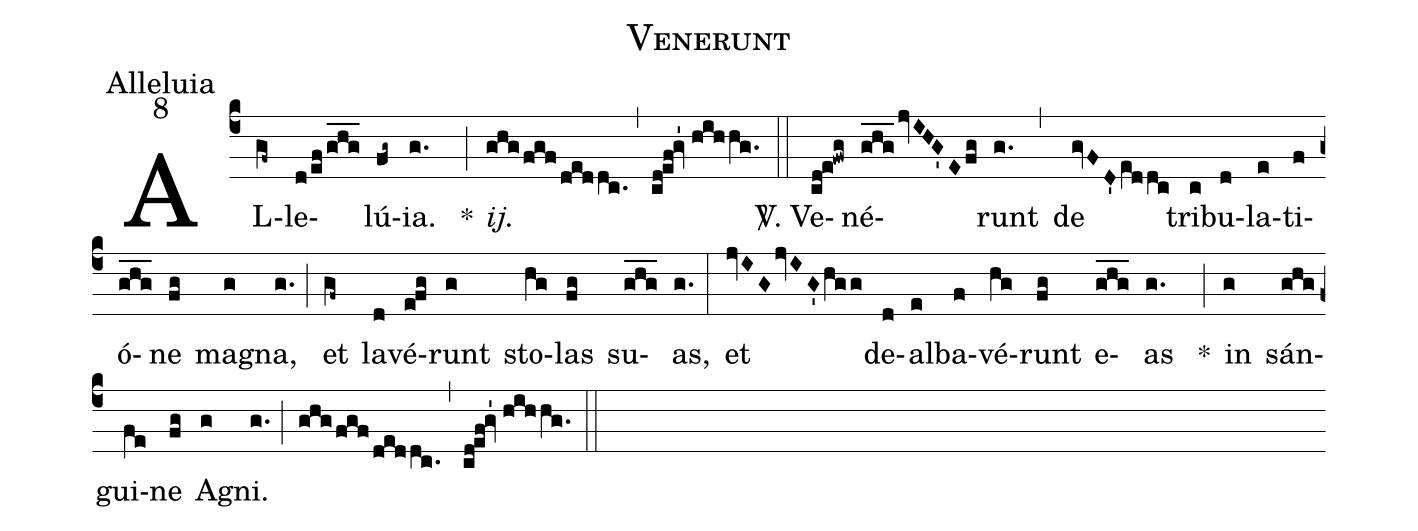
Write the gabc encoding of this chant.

name:Venerunt;
office-part:Alleluia;
mode:8;
%%
(c4) AL(gf~)le(d/ef/ghg___)lú(fg~){ia}.(g.) <clear>*(;) <i>ij.</i>(ghgfgfdeddc.) (,) (cd!ef!gv'1//hihhg.) (::) <sp>V/</sp>. Ve(cd!e!fwg)né(ghg___jvIHG'Efg)runt(g.) (,) de(gvFD'e[ll:1]ddc) tri(c)bu(d)la(e)ti(f)ó(ghg___)ne(fg) ma(g)gna,(g.) (;) <nlba>et(gf~) la(d)vé(efg)runt</nlba>(g) sto(hg)las(fg) su(ghg___)as,(g.) (:) et(jvIGjvIG'hgg) de(d)al(e)ba(f)vé(hg)runt(fg) e(ghg___)as(g.) <clear>*(;) in(g) sán(ghg)gui(fe)ne(fg) A(g)gni.(g.) (;) (ghgfgfdeddc.) (,) (cd!ef!gv'1//hihhg.) (::)
